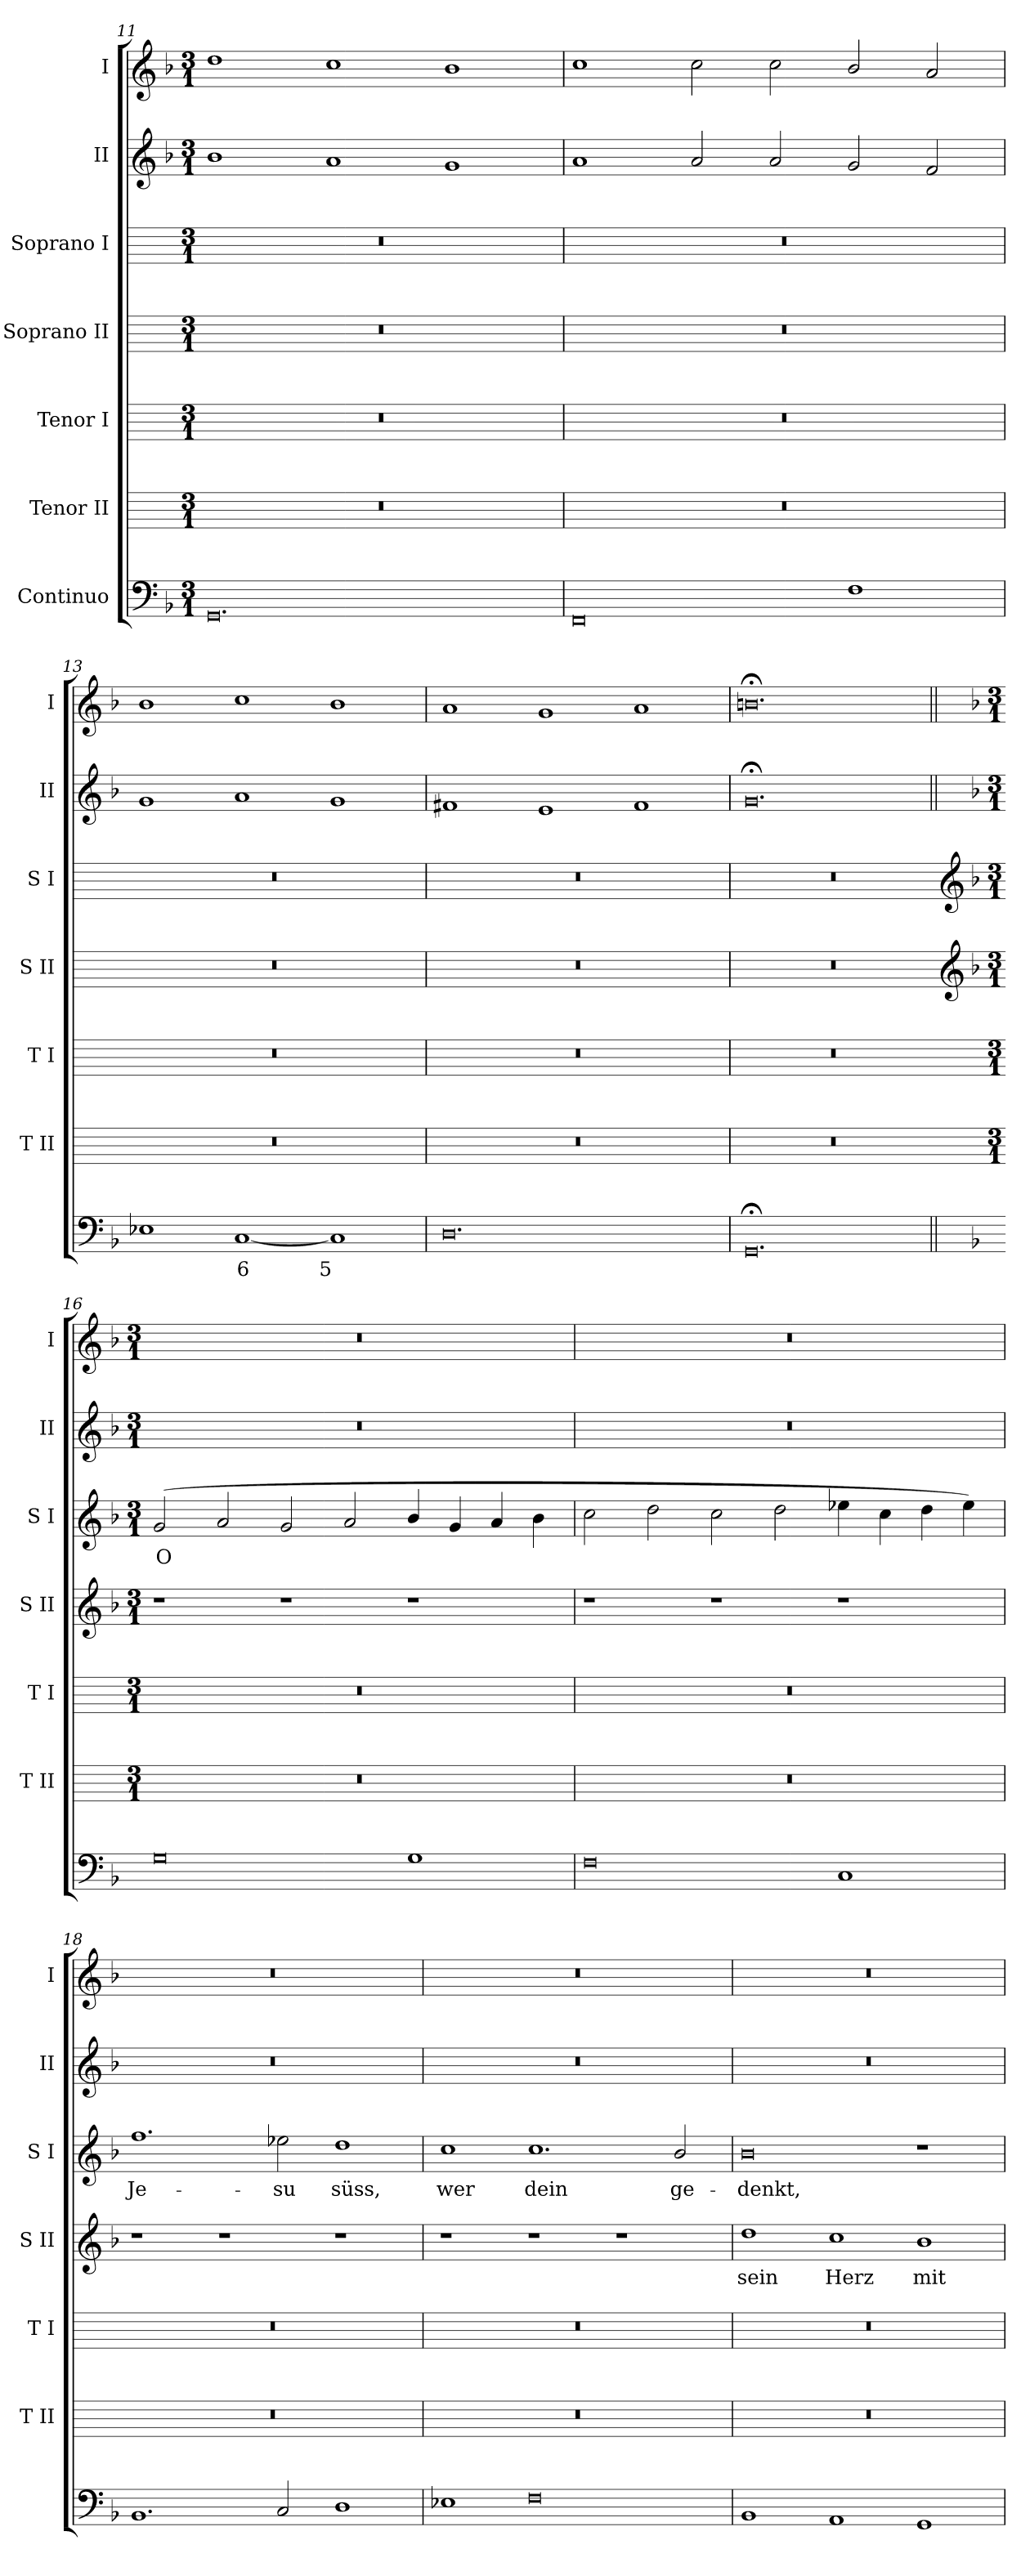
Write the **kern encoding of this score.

**kern	**text	**kern	**kern	**kern	**text	**kern	**text	**kern	**kern
*part7	*part7	*part6	*part5	*part4	*part4	*part3	*part3	*part2	*part1
*staff7	*staff7	*staff6	*staff5	*staff4	*staff4	*staff3	*staff3	*staff2	*staff1
*I"Continuo	*	*I"Tenor II	*I"Tenor I	*I"Soprano II	*	*I"Soprano I	*	*I"II	*I"I
*	*	*I'T II	*I'T I	*I'S II	*	*I'S I	*	*I'II	*I'I
*clefF4	*	*	*	*	*	*	*	*clefG2	*clefG2
*k[b-]	*	*	*	*	*	*	*	*k[b-]	*k[b-]
*F:	*	*	*	*	*	*	*	*F:	*F:
*M3/1	*	*M3/1	*M3/1	*M3/1	*	*M3/1	*	*M3/1	*M3/1
=11	=11	=11	=11	=11	=11	=11	=11	=11	=11
0.GG	.	0.r	0.r	0.r	.	0.r	.	1b-	1dd
.	.	.	.	.	.	.	.	1a	1cc
.	.	.	.	.	.	.	.	1g	1b-
=12	=12	=12	=12	=12	=12	=12	=12	=12	=12
0FF	.	0.r	0.r	0.r	.	0.r	.	1a	1cc
.	.	.	.	.	.	.	.	2a	2cc
.	.	.	.	.	.	.	.	2a	2cc
1F	.	.	.	.	.	.	.	2g	2b-/
.	.	.	.	.	.	.	.	2f	2a
=13	=13	=13	=13	=13	=13	=13	=13	=13	=13
1E-X	.	0.r	0.r	0.r	.	0.r	.	1g	1b-
!	!LO:LY:b	!	!	!	!	!	!	!	!
[1C	6	.	.	.	.	.	.	1a	1cc
!	!LO:LY:b	!	!	!	!	!	!	!	!
1C]	5	.	.	.	.	.	.	1g	1b-
=14	=14	=14	=14	=14	=14	=14	=14	=14	=14
0.D	.	0.r	0.r	0.r	.	0.r	.	1f#X	1a
.	.	.	.	.	.	.	.	1e	1g
.	.	.	.	.	.	.	.	1f#	1a
=15	=15	=15	=15	=15	=15	=15	=15	=15	=15
0.GG;<	.	0.r	0.r	0.r	.	0.r	.	0.g;<	0.bn;<
!!LO:LB:g=z
=16||	=16||	=16	=16	=16	=16||	=16	=16||	=16||	=16||
*	*	*	*	*clefG2	*	*clefG2	*	*	*
*	*	*	*	*k[b-]	*	*k[b-]	*	*	*
*	*	*	*	*F:	*	*F:	*	*	*
*	*	*M3/1	*M3/1	*M3/1	*	*M3/1	*	*M3/1	*M3/1
!	!	!	!	!	!	!	!LO:LY:b	!	!
0G	.	0.r	0.r	1r	.	(<2g	O	0.r	0.r
.	.	.	.	.	.	2a	.	.	.
.	.	.	.	1r	.	2g	.	.	.
.	.	.	.	.	.	2a	.	.	.
1G	.	.	.	1r	.	4b-/	.	.	.
.	.	.	.	.	.	4g	.	.	.
.	.	.	.	.	.	4a	.	.	.
.	.	.	.	.	.	4b-	.	.	.
=17	=17	=17	=17	=17	=17	=17	=17	=17	=17
0F	.	0.r	0.r	1r	.	2cc	.	0.r	0.r
.	.	.	.	.	.	2dd	.	.	.
.	.	.	.	1r	.	2cc	.	.	.
.	.	.	.	.	.	2dd	.	.	.
1C	.	.	.	1r	.	4ee-X	.	.	.
.	.	.	.	.	.	4cc	.	.	.
.	.	.	.	.	.	4dd	.	.	.
.	.	.	.	.	.	4ee-)	.	.	.
=18	=18	=18	=18	=18	=18	=18	=18	=18	=18
!	!	!	!	!	!	!	!LO:LY:b	!	!
1.BB-	.	0.r	0.r	1r	.	1.ff	Je-	0.r	0.r
.	.	.	.	1r	.	.	.	.	.
!	!	!	!	!	!	!	!LO:LY:b	!	!
2C	.	.	.	.	.	2ee-X	-su	.	.
!	!	!	!	!	!	!	!LO:LY:b	!	!
1D	.	.	.	1r	.	1dd	süss,	.	.
=19	=19	=19	=19	=19	=19	=19	=19	=19	=19
!	!	!	!	!	!	!	!LO:LY:b	!	!
1E-X	.	0.r	0.r	1r	.	1cc	wer	0.r	0.r
!	!	!	!	!	!	!	!LO:LY:b	!	!
0F	.	.	.	1r	.	1.cc	dein	.	.
.	.	.	.	1r	.	.	.	.	.
!	!	!	!	!	!	!	!LO:LY:b	!	!
.	.	.	.	.	.	2b-/	ge-	.	.
=20	=20	=20	=20	=20	=20	=20	=20	=20	=20
!	!	!	!	!	!LO:LY:b	!	!LO:LY:b	!	!
1BB-	.	0.r	0.r	1dd	sein	0b-	-denkt,	0.r	0.r
!	!	!	!	!	!LO:LY:b	!	!	!	!
1AA	.	.	.	1cc	Herz	.	.	.	.
!	!	!	!	!	!LO:LY:b	!	!	!	!
1GG	.	.	.	1b-	mit	1r	.	.	.
=	=	=	=	=	=	=	=	=	=
*-	*-	*-	*-	*-	*-	*-	*-	*-	*-
